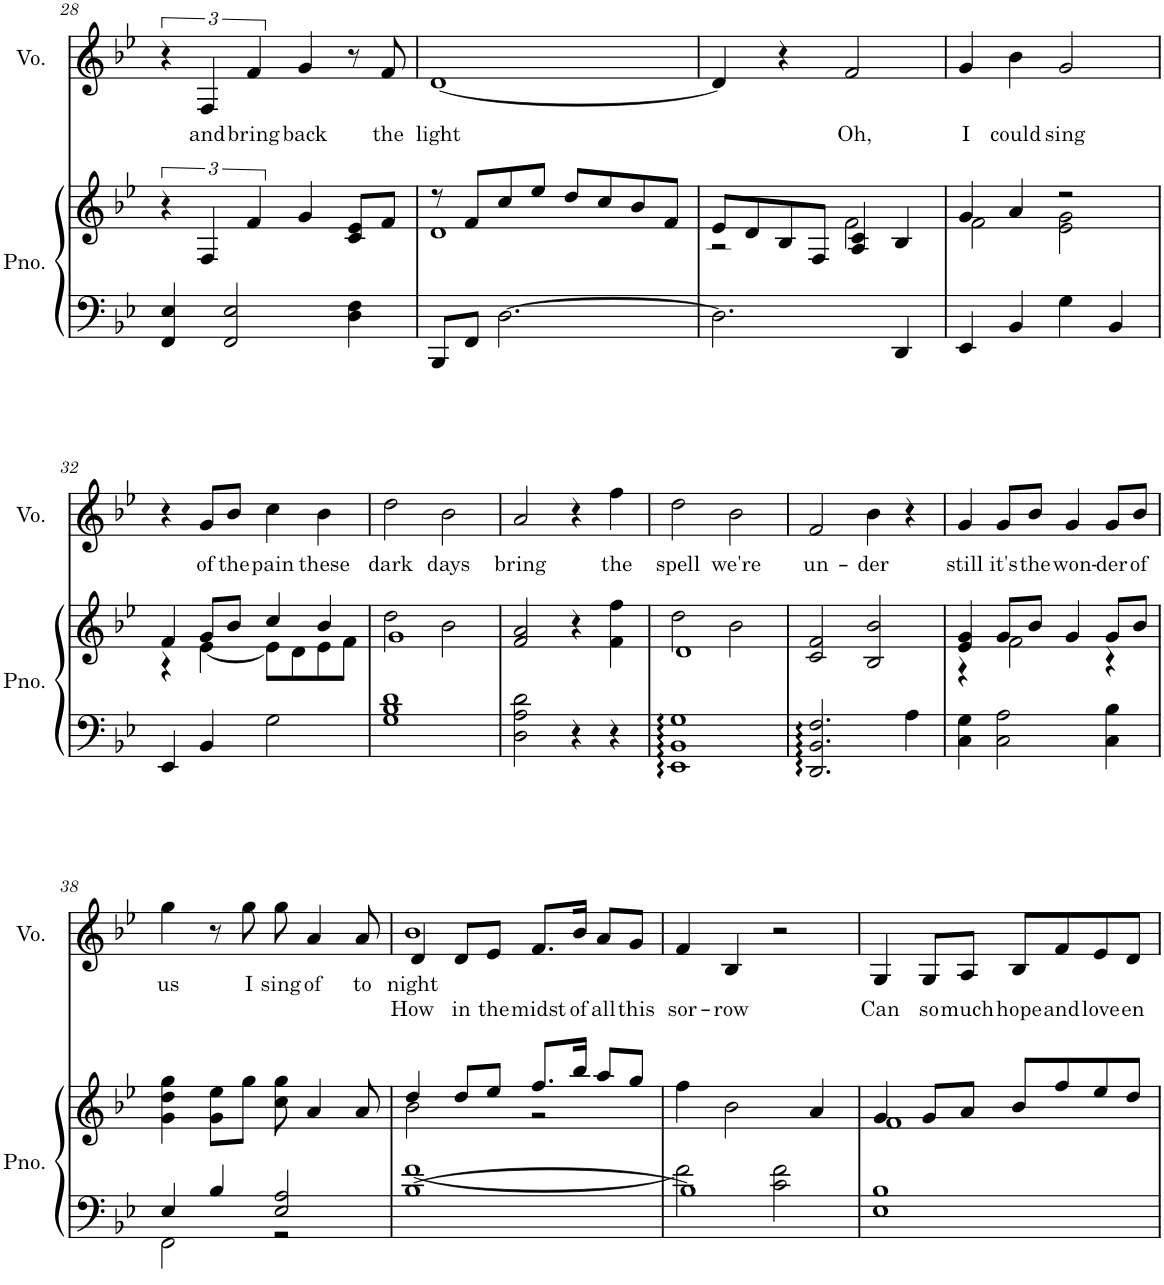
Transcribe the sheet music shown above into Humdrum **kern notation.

**kern	**kern	**kern	**text	**text
*part2	*part2	*part1	*part1	*part1
*staff3	*staff2	*staff1	*staff1	*staff1
*I"Piano	*	*I"Voice	*	*
*I'Pno.	*	*I'Vo.	*	*
!!LO:PB:g=z
*clefF4	*clefG2	*clefG2	*	*
*k[b-e-]	*k[b-e-]	*k[b-e-]	*	*
*M4/4	*M4/4	*M4/4	*	*
=28	=28	=28	=28	=28
4FF/ 4E-/	6r	6r	.	.
!	!	!	!LO:LY:b	!
.	6F/	6F/	and	.
2FF/ 2E-/	.	.	.	.
!	!	!	!LO:LY:b	!
.	6f/	6f/	bring	.
!	!	!	!LO:LY:b	!
.	4g/	4g/	back	.
4D\ 4F\	8c/ 8e-/L	8r	.	.
!	!	!	!LO:LY:b	!
.	8f/J	8f/	the	.
=29	=29	=29	=29	=29
*	*^	*	*	*
!	!	!	!	!LO:LY:b	!
8BBB-/L	8r	1d	[1d	light	.
8FF/J	8f/L	.	.	.	.
[2.D\	8cc/	.	.	.	.
.	8ee-/J	.	.	.	.
.	8dd/L	.	.	.	.
.	8cc/	.	.	.	.
.	8b-/	.	.	.	.
.	8f/J	.	.	.	.
=30	=30	=30	=30	=30	=30
2.D\]	8e-/L	2r	4d/]	.	.
.	8d/	.	.	.	.
.	8B-/	.	4r	.	.
.	8F/J	.	.	.	.
!	!	!	!	!LO:LY:b	!
.	4A/ 4c/	2f\	2f/	Oh,	.
4DD/	4B-/	.	.	.	.
=31	=31	=31	=31	=31	=31
!	!	!	!	!LO:LY:b	!
4EE-/	4g/	2f\	4g/	I	.
!	!	!	!	!LO:LY:b	!
4BB-/	4a/	.	4b-\	could	.
!	!	!	!	!LO:LY:b	!
4G\	2r	2e-\ 2g\	2g/	sing	.
4BB-/	.	.	.	.	.
!!LO:LB:g=z
=32	=32	=32	=32	=32	=32
4EE-/	4f/	4r	4r	.	.
!	!	!	!	!LO:LY:b	!
4BB-/	8g/L	[4e-\	8g/L	of	.
!	!	!	!	!LO:LY:b	!
.	8b-/J	.	8b-/J	the	.
!	!	!	!	!LO:LY:b	!
2G\	4cc/	8e-\L]	4cc\	pain	.
.	.	8d\	.	.	.
!	!	!	!	!LO:LY:b	!
.	4b-/	8e-\	4b-\	these	.
.	.	8f\J	.	.	.
=33	=33	=33	=33	=33	=33
!	!	!	!	!LO:LY:b	!
1G 1B- 1d	1g	2dd\	2dd\	dark	.
!	!	!	!	!LO:LY:b	!
.	.	2b-\	2b-\	days	.
=34	=34	=34	=34	=34	=34
!	!	!	!	!LO:LY:b	!
*	*v	*v	*	*	*
2D\ 2A\ 2d\	2f/ 2a/	2a/	bring	.
4r	4r	4r	.	.
!	!	!	!LO:LY:b	!
4r	4f\ 4ff\	4ff\	the	.
=35	=35	=35	=35	=35
*	*^	*	*	*
!	!	!	!	!LO:LY:b	!
1EE- 1BB- 1G	1d	2dd\	2dd\	spell	.
!	!	!	!	!LO:LY:b	!
.	.	2b-\	2b-\	we're	.
=36	=36	=36	=36	=36	=36
!	!	!	!	!LO:LY:b	!
*	*v	*v	*	*	*
2.DD/ 2.BB-/ 2.F/	2c/ 2f/	2f/	un-	.
!	!	!	!LO:LY:b	!
.	2B-/ 2b-/	4b-\	-der	.
4A\	.	4r	.	.
=37	=37	=37	=37	=37
*	*^	*	*	*
!	!	!	!	!LO:LY:b	!
4C\ 4G\	4e-/ 4g/	4r	4g/	still	.
!	!	!	!	!LO:LY:b	!
2C\ 2A\	8g/L	2f\	8g/L	it's	.
!	!	!	!	!LO:LY:b	!
.	8b-/J	.	8b-/J	the	.
!	!	!	!	!LO:LY:b	!
.	4g/	.	4g/	won-	.
!	!	!	!	!LO:LY:b	!
4C\ 4B-\	8g/L	4r	8g/L	-der	.
!	!	!	!	!LO:LY:b	!
.	8b-/J	.	8b-/J	of	.
*	*v	*v	*	*	*
!!LO:LB:g=z
=38	=38	=38	=38	=38
*^	*	*	*	*
!	!	!	!	!LO:LY:b	!
4E-/	2FF\	4g\ 4dd\ 4gg\	4gg\	us	.
4B-/	.	8g\ 8ee-\L	8r	.	.
!	!	!	!	!LO:LY:b	!
.	.	8gg\J	8gg\	I	.
!	!	!	!	!LO:LY:b	!
2E-/ 2A/	2r	8cc\ 8gg\	8gg\	sing	.
!	!	!	!	!LO:LY:b	!
.	.	4a/	4a/	of	.
!	!	!	!	!LO:LY:b	!
.	.	8a/	8a/	to	.
=39	=39	=39	=39	=39	=39
*	*	*^	*^	*	*
!	!	!	!	!	!	!LO:LY:b	!LO:LY:b
[1B-	[1f	4dd/	2b-\	4d/	1b-	night	How
!	!	!	!	!	!	!	!LO:LY:b
.	.	8dd/L	.	8d/L	.	.	in
!	!	!	!	!	!	!	!LO:LY:b
.	.	8ee-/J	.	8e-/J	.	.	the
!	!	!	!	!	!	!	!LO:LY:b
.	.	8.ff/L	2r	8.f/L	.	.	midst
!	!	!	!	!	!	!	!LO:LY:b
.	.	16bb-/Jk	.	16b-/Jk	.	.	of
!	!	!	!	!	!	!	!LO:LY:b
.	.	8aa/L	.	8a/L	.	.	all
!	!	!	!	!	!	!	!LO:LY:b
.	.	8gg/J	.	8g/J	.	.	this
*	*	*v	*v	*	*	*	*
*	*	*	*v	*v	*	*
=40	=40	=40	=40	=40	=40
!	!	!	!	!	!LO:LY:b
1B-]	2f\]	4ff\	4f/	.	sor-
!	!	!	!	!	!LO:LY:b
.	.	2b-\	4B-/	.	-row
.	2c\ 2f\	.	2r	.	.
.	.	4a/	.	.	.
*v	*v	*	*	*	*
=41	=41	=41	=41	=41
*	*^	*	*	*
!	!	!	!	!	!LO:LY:b
1E- 1B-	4g/	1f	4G/	.	Can
!	!	!	!	!	!LO:LY:b
.	8g/L	.	8G/L	.	so
!	!	!	!	!	!LO:LY:b
.	8a/J	.	8A/J	.	much
!	!	!	!	!	!LO:LY:b
.	8b-/L	.	8B-/L	.	hope
!	!	!	!	!	!LO:LY:b
.	8ff/	.	8f/	.	and
!	!	!	!	!	!LO:LY:b
.	8ee-/	.	8e-/	.	love
!	!	!	!	!	!LO:LY:b
.	8dd/J	.	8d/J	.	en
*	*v	*v	*	*	*
=	=	=	=	=
*-	*-	*-	*-	*-
